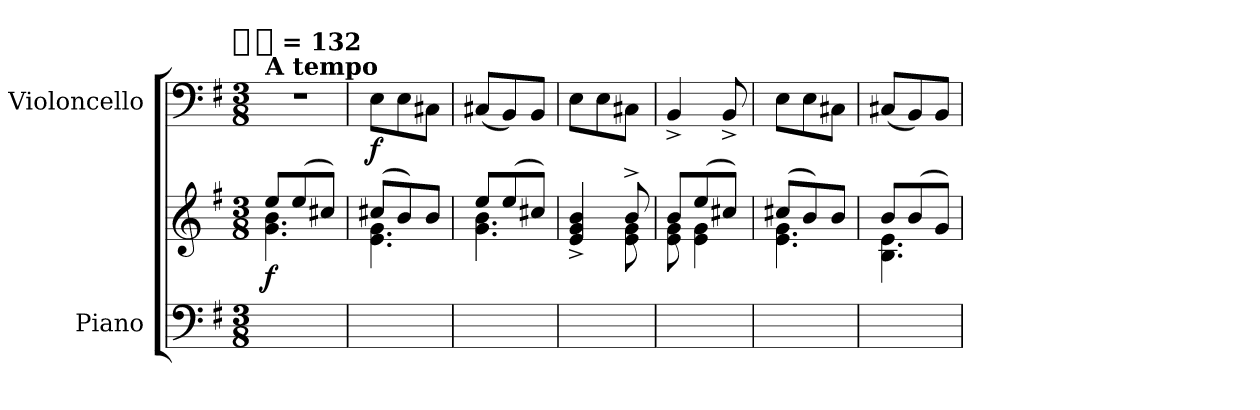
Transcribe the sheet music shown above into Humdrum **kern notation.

**kern	**kern	**dynam	**kern	**dynam
*part2	*part2	*part2	*part1	*part1
*staff3	*staff2	*staff2/3	*staff1	*staff1
*I"Piano	*	*	*I"Violoncello	*
*I'Pno	*	*	*I'Vc.	*
*clefF4	*clefG2	*	*clefF4	*
*k[f#]	*k[f#]	*	*k[f#]	*
*G:	*G:	*	*G:	*
!!LO:TX:omd:t=[quarter-dot] = 132
*M3/8	*M3/8	*	*M3/8	*
*MM198	*MM198	*	*MM198	*
=1	=1	=1	=1	=1
*	*^	*	*	*
!	!	!	!	!LO:TX:a:B:t=A tempo	!
4.ryy	8eeL	4.g 4.b	f	8%3r	.
.	(8ee	.	.	.	.
.	8cc#XJ)	.	.	.	.
=2	=2	=2	=2	=2	=2
4.ryy	(8cc#XL	4.e 4.g	.	8EL	f
.	8b)	.	.	8E	.
.	8bJ	.	.	8C#XJ	.
=3	=3	=3	=3	=3	=3
4.ryy	8eeL	4.g 4.b	.	(8C#XL	.
.	(8ee	.	.	8BB)	.
.	8cc#XJ)	.	.	8BBJ	.
=4	=4	=4	=4	=4	=4
4ryy	4e^ 4g^ 4b^	8ryy	.	8EL	.
.	.	8ryy	.	8E	.
8ryy	8b^	8e 8g	.	8C#XJ	.
=5	=5	=5	=5	=5	=5
4.ryy	8bL	8e 8g	.	4BB^	.
.	(8ee	4e 4g	.	.	.
.	8cc#XJ)	.	.	8BB^	.
=6	=6	=6	=6	=6	=6
4.ryy	(8cc#XL	4.e 4.g	.	8EL	.
.	8b)	.	.	8E	.
.	8bJ	.	.	8C#XJ	.
=7	=7	=7	=7	=7	=7
4.ryy	8bL	4.B 4.e	.	(8C#XL	.
.	(8b	.	.	8BB)	.
.	8gJ)	.	.	8BBJ	.
*	*v	*v	*	*	*
=	=	=	=	=
*-	*-	*-	*-	*-
